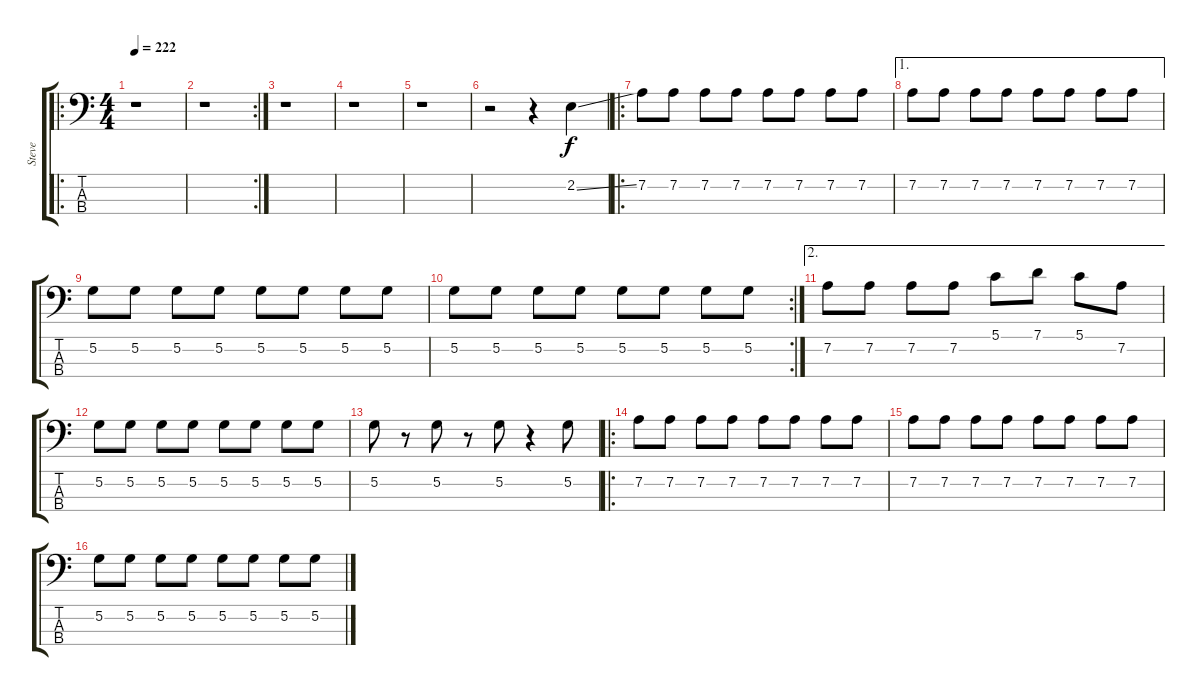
\track ("Steve" "Steve") {instrument electricbassfinger}
\staff {score tabs}
\tuning (G2 D2 A1 E1) {hide}
\ro
\ts (4 4)
\tempo 222
\clef f4
\ks c
r.1{dy f} |
\rc 2
r.1 |
r.1 |
r.1 |
r.1 |
r.2 r.4 2.2{ss}.4 |
\ro
7.2.8 7.2.8 7.2.8 7.2.8 7.2.8 7.2.8 7.2.8 7.2.8 |
\ae 1
7.2.8 7.2.8 7.2.8 7.2.8 7.2.8 7.2.8 7.2.8 7.2.8 |
5.2.8 5.2.8 5.2.8 5.2.8 5.2.8 5.2.8 5.2.8 5.2.8 |
\rc 2
5.2.8 5.2.8 5.2.8 5.2.8 5.2.8 5.2.8 5.2.8 5.2.8 |
\ae 2
7.2.8 7.2.8 7.2.8 7.2.8 5.1.8 7.1.8 5.1.8 7.2.8 |
5.2.8 5.2.8 5.2.8 5.2.8 5.2.8 5.2.8 5.2.8 5.2.8 |
5.2.8 r.8 5.2.8 r.8 5.2.8 r.4 5.2.8 |
\ro
7.2.8 7.2.8 7.2.8 7.2.8 7.2.8 7.2.8 7.2.8 7.2.8 |
7.2.8 7.2.8 7.2.8 7.2.8 7.2.8 7.2.8 7.2.8 7.2.8 |
5.2.8 5.2.8 5.2.8 5.2.8 5.2.8 5.2.8 5.2.8 5.2.8
